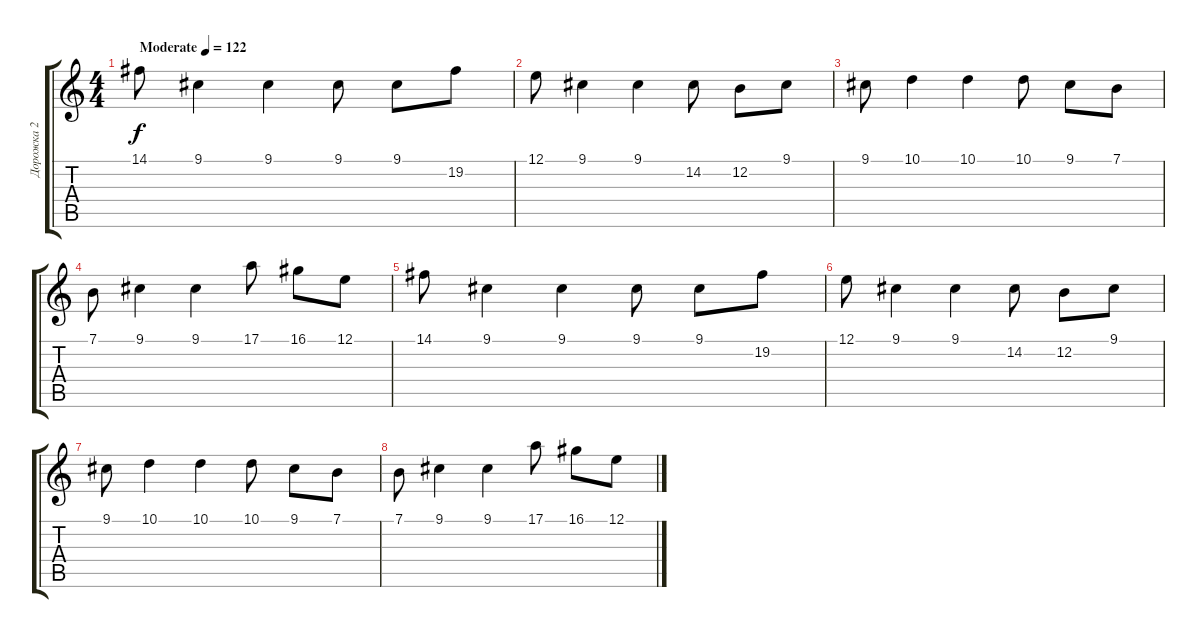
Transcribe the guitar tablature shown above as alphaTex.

\track ("Дорожка 2" "Дорожка 2") {instrument brightacousticpiano}
\staff {score tabs}
\tuning (E4 B3 G3 D3 A2 E2) {hide}
\ts (4 4)
\tempo (122 "Moderate")
\clef g2
\ks c
14.1.8{dy f instrument brightacousticpiano} 9.1.4 9.1.4 9.1.8 9.1.8 19.2.8 |
12.1.8 9.1.4 9.1.4 14.2.8 12.2.8 9.1.8 |
9.1.8 10.1.4 10.1.4 10.1.8 9.1.8 7.1.8 |
7.1.8 9.1.4 9.1.4 17.1.8 16.1.8 12.1.8 |
14.1.8 9.1.4 9.1.4 9.1.8 9.1.8 19.2.8 |
12.1.8 9.1.4 9.1.4 14.2.8 12.2.8 9.1.8 |
9.1.8 10.1.4 10.1.4 10.1.8 9.1.8 7.1.8 |
7.1.8 9.1.4 9.1.4 17.1.8 16.1.8 12.1.8
